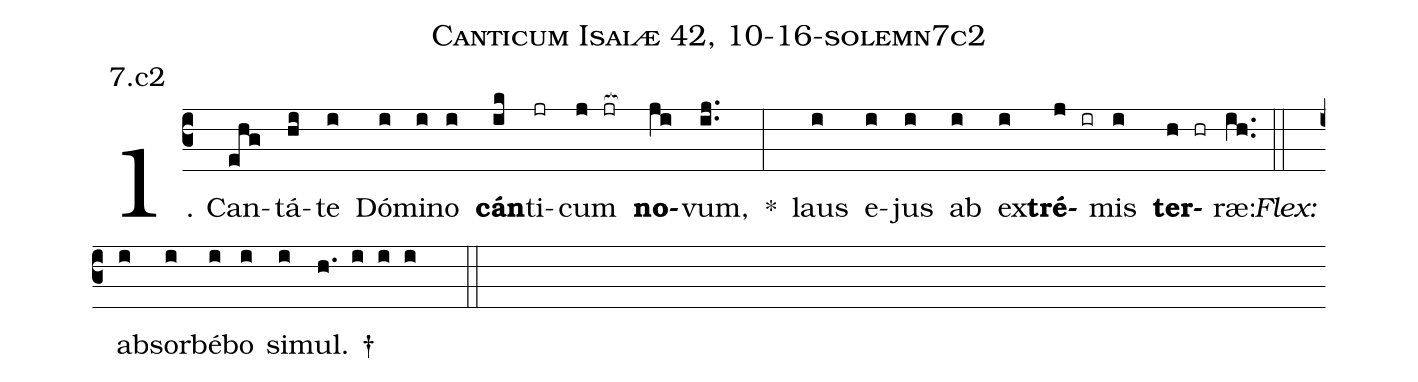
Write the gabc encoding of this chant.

name: Canticum Isaiæ 42, 10-16-solemn7c2;
annotation: 7.c2;
%%
(c3)1. Can(ehg)tá(hi)te(i) Dó(i)mi(i)no(i) <b>cán</b>(ik)ti(jr)cum(j jr[ocb:1{]) <b>no</b>(ji[ocb:0}])vum,(ij..) *(:) laus(i) e(i)jus(i) ab(i) ex(i)<b>tré</b>(j ir)mis(i) <b>ter</b>(h hr)ræ:(ih..) (::)
<i>Flex:</i>()  ab(i)sor(i)bé(i)bo(i) si(i)mul. †(h. i i i  ::)
